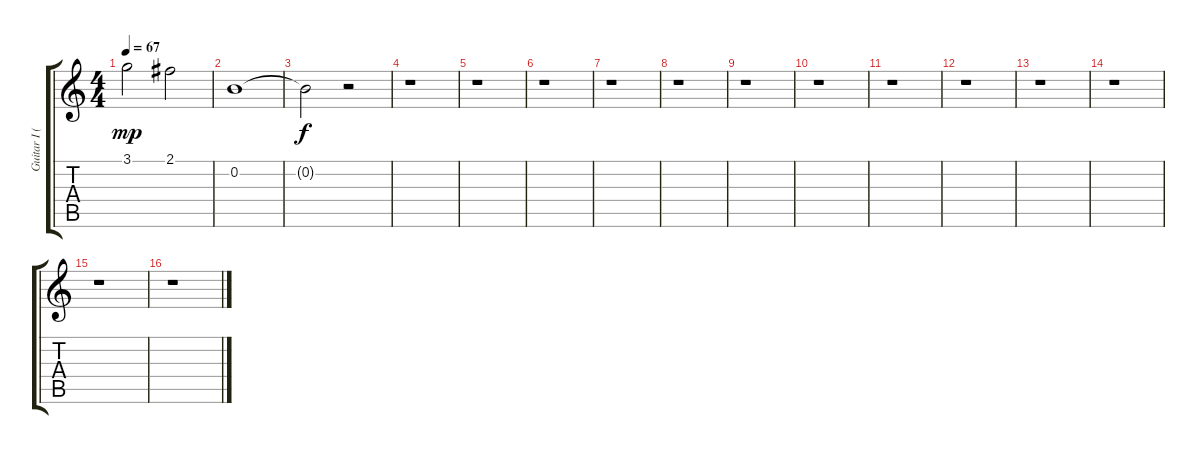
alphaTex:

\track ("Guitar I (Clean)" "Guitar I (") {instrument electricguitarclean}
\staff {score tabs}
\tuning (E4 B3 G3 D3 A2 E2) {hide}
\ts (4 4)
\tempo 67
\clef g2
\ks c
3.1.2{dy mp} 2.1.2 |
0.2.1 |
0.2{t}.2{dy f} r.2 |
r.1 |
r.1 |
r.1 |
r.1 |
r.1 |
r.1 |
r.1 |
r.1 |
r.1 |
r.1 |
r.1 |
r.1 |
r.1
